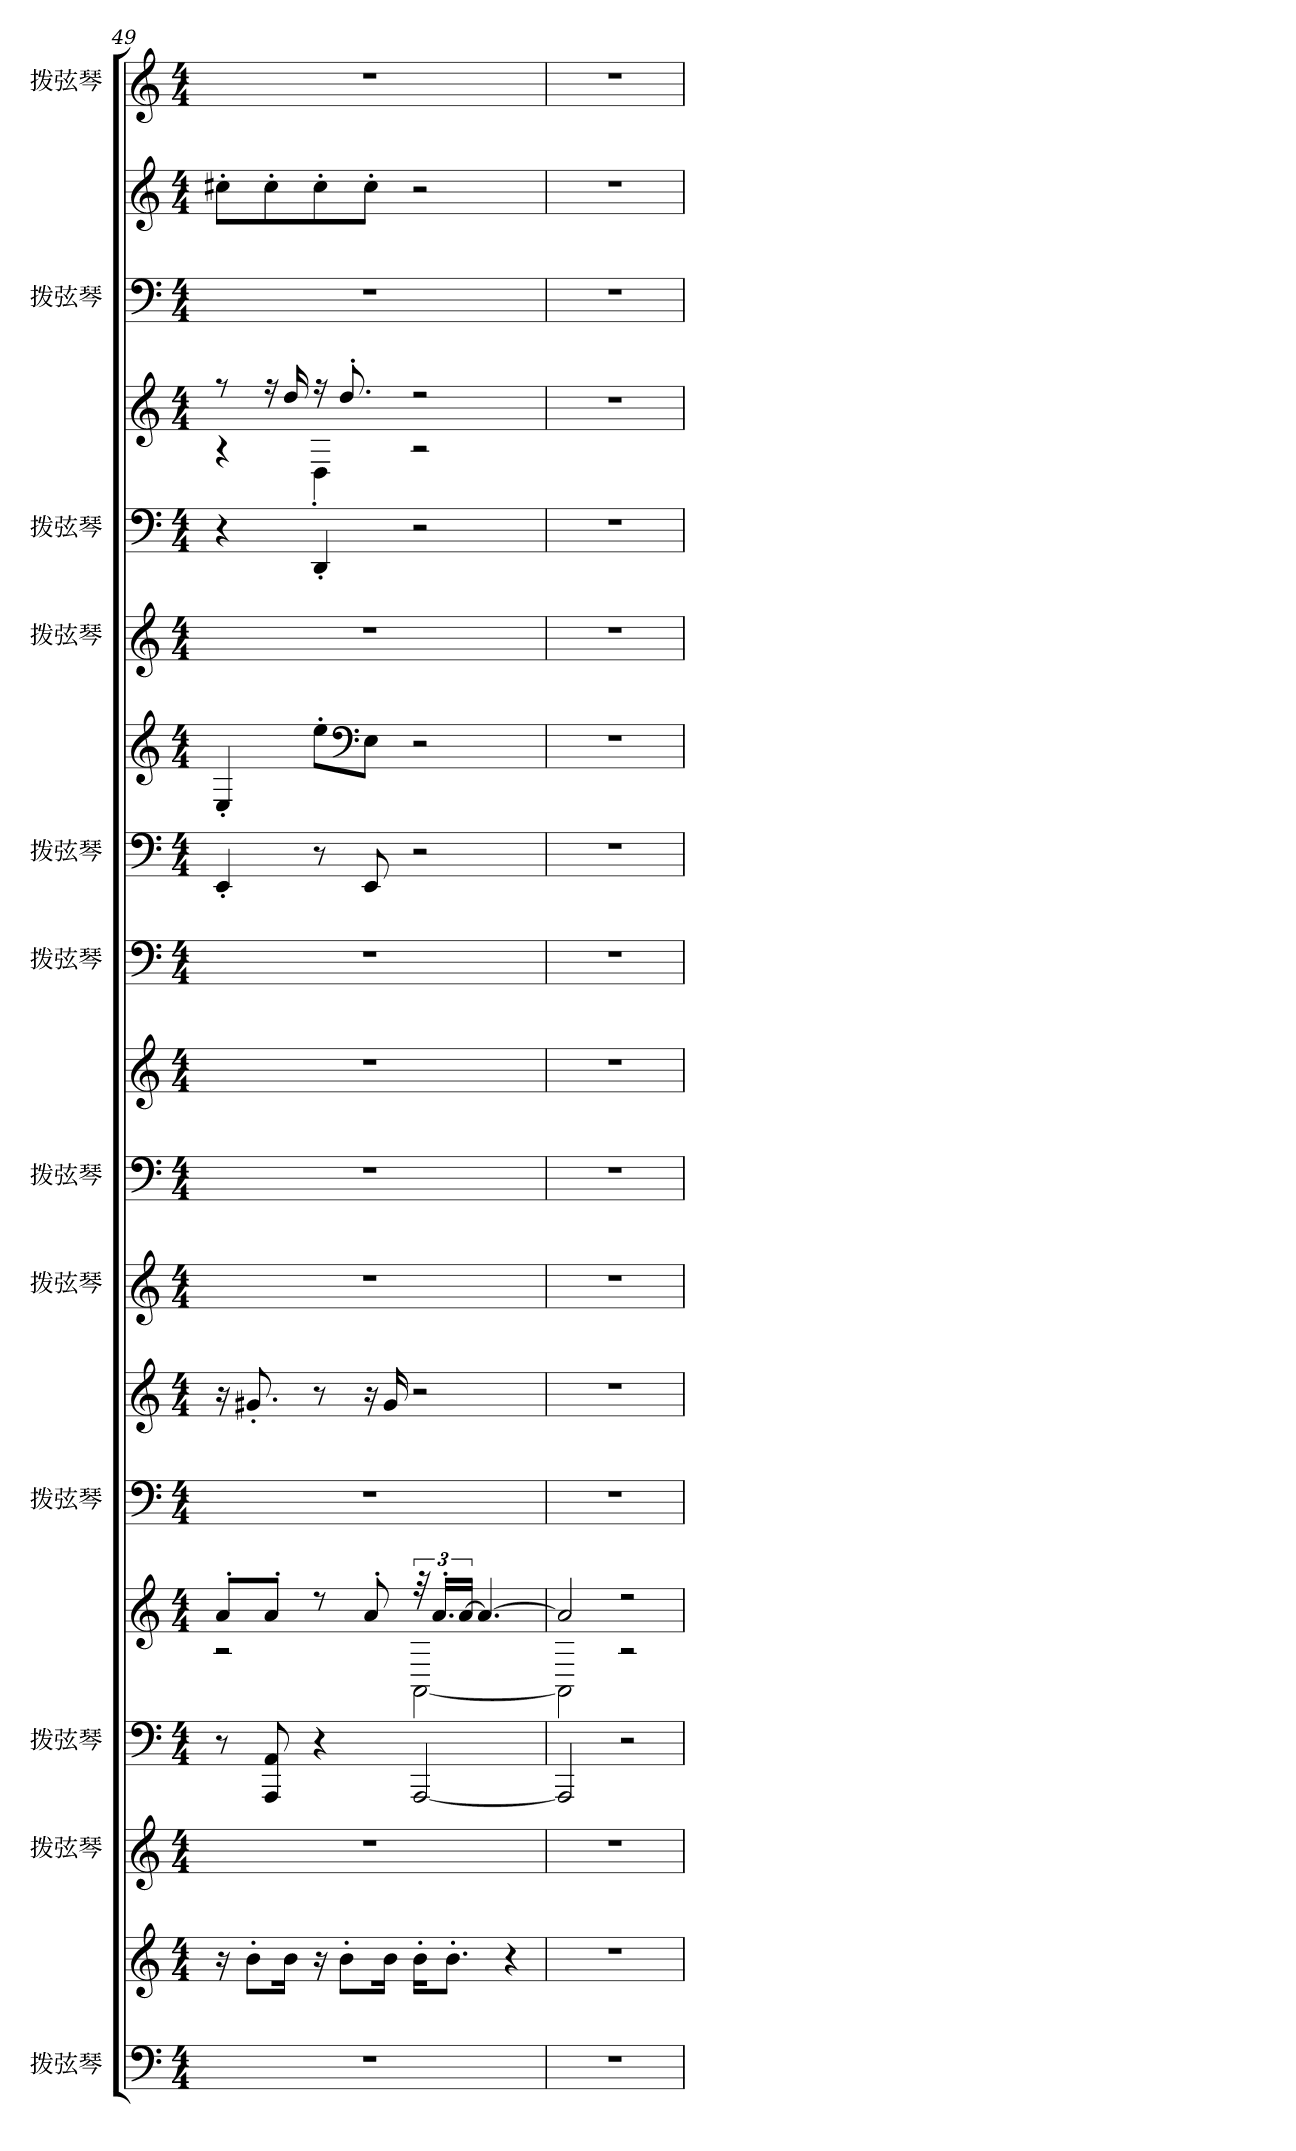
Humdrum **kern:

**kern	**kern	**kern	**kern	**kern	**kern	**kern	**kern	**kern	**kern	**kern	**kern	**kern	**kern	**kern	**kern	**kern	**kern	**kern
*part12	*part12	*part11	*part10	*part10	*part9	*part9	*part8	*part7	*part7	*part6	*part5	*part5	*part4	*part3	*part3	*part2	*part2	*part1
*staff19	*staff18	*staff17	*staff16	*staff15	*staff14	*staff13	*staff12	*staff11	*staff10	*staff9	*staff8	*staff7	*staff6	*staff5	*staff4	*staff3	*staff2	*staff1
*I"拨弦琴	*	*I"拨弦琴	*I"拨弦琴	*	*I"拨弦琴	*	*I"拨弦琴	*I"拨弦琴	*	*I"拨弦琴	*I"拨弦琴	*	*I"拨弦琴	*I"拨弦琴	*	*I"拨弦琴	*	*I"拨弦琴
!!LO:PB:g=z
*clefF4	*clefG2	*clefG2	*clefF4	*clefG2	*clefF4	*clefG2	*clefG2	*clefF4	*clefG2	*clefF4	*clefF4	*clefG2	*clefG2	*clefF4	*clefG2	*clefF4	*clefG2	*clefG2
*k[]	*k[]	*k[]	*k[]	*k[]	*k[]	*k[]	*k[]	*k[]	*k[]	*k[]	*k[]	*k[]	*k[]	*k[]	*k[]	*k[]	*k[]	*k[]
*M4/4	*M4/4	*M4/4	*M4/4	*M4/4	*M4/4	*M4/4	*M4/4	*M4/4	*M4/4	*M4/4	*M4/4	*M4/4	*M4/4	*M4/4	*M4/4	*M4/4	*M4/4	*M4/4
=49	=49	=49	=49	=49	=49	=49	=49	=49	=49	=49	=49	=49	=49	=49	=49	=49	=49	=49
*	*	*	*	*^	*	*	*	*	*	*	*	*	*	*	*^	*	*	*
1r	16r	1r	8r	8a'/L	2r	1r	16r	1r	1r	1r	1r	4EE'/	4E'/	1r	4r	8r	4r	1r	8cc#X'\L	1r
.	8b'\L	.	.	.	.	.	8.g#X'/	.	.	.	.	.	.	.	.	.	.	.	.	.
.	.	.	8AAA/ 8AA/	8a'/J	.	.	.	.	.	.	.	.	.	.	.	16r	.	.	8cc#'\	.
.	16b\Jk	.	.	.	.	.	.	.	.	.	.	.	.	.	.	16dd/	.	.	.	.
.	16r	.	4r	8r	.	.	8r	.	.	.	.	8r	8ee'\L	.	4DD'/	16r	4D'\	.	8cc#'\	.
.	8b'\L	.	.	.	.	.	.	.	.	.	.	.	.	.	.	8.dd'/	.	.	.	.
*	*	*	*	*	*	*	*	*	*	*	*	*	*clefF4	*	*	*	*	*	*	*
.	.	.	.	8a'/	.	.	16r	.	.	.	.	8EE/	8E\J	.	.	.	.	.	8cc#'\J	.
.	16b\Jk	.	.	.	.	.	16g#/	.	.	.	.	.	.	.	.	.	.	.	.	.
.	16b'\KL	.	[2AAA/	48r	[2AA\	.	2r	.	.	.	.	2r	2r	.	2r	2r	2r	.	2r	.
.	.	.	.	24.a'/LL	.	.	.	.	.	.	.	.	.	.	.	.	.	.	.	.
.	8.b'\J	.	.	.	.	.	.	.	.	.	.	.	.	.	.	.	.	.	.	.
.	.	.	.	[24a/JJ	.	.	.	.	.	.	.	.	.	.	.	.	.	.	.	.
.	.	.	.	4.a/_	.	.	.	.	.	.	.	.	.	.	.	.	.	.	.	.
.	4r	.	.	.	.	.	.	.	.	.	.	.	.	.	.	.	.	.	.	.
*	*	*	*	*	*	*	*	*	*	*	*	*	*	*	*	*v	*v	*	*	*
=50	=50	=50	=50	=50	=50	=50	=50	=50	=50	=50	=50	=50	=50	=50	=50	=50	=50	=50	=50
1r	1r	1r	2AAA/]	2a/]	2AA\]	1r	1r	1r	1r	1r	1r	1r	1r	1r	1r	1r	1r	1r	1r
.	.	.	2r	2r	2r	.	.	.	.	.	.	.	.	.	.	.	.	.	.
*	*	*	*	*v	*v	*	*	*	*	*	*	*	*	*	*	*	*	*	*
=	=	=	=	=	=	=	=	=	=	=	=	=	=	=	=	=	=	=
*-	*-	*-	*-	*-	*-	*-	*-	*-	*-	*-	*-	*-	*-	*-	*-	*-	*-	*-
